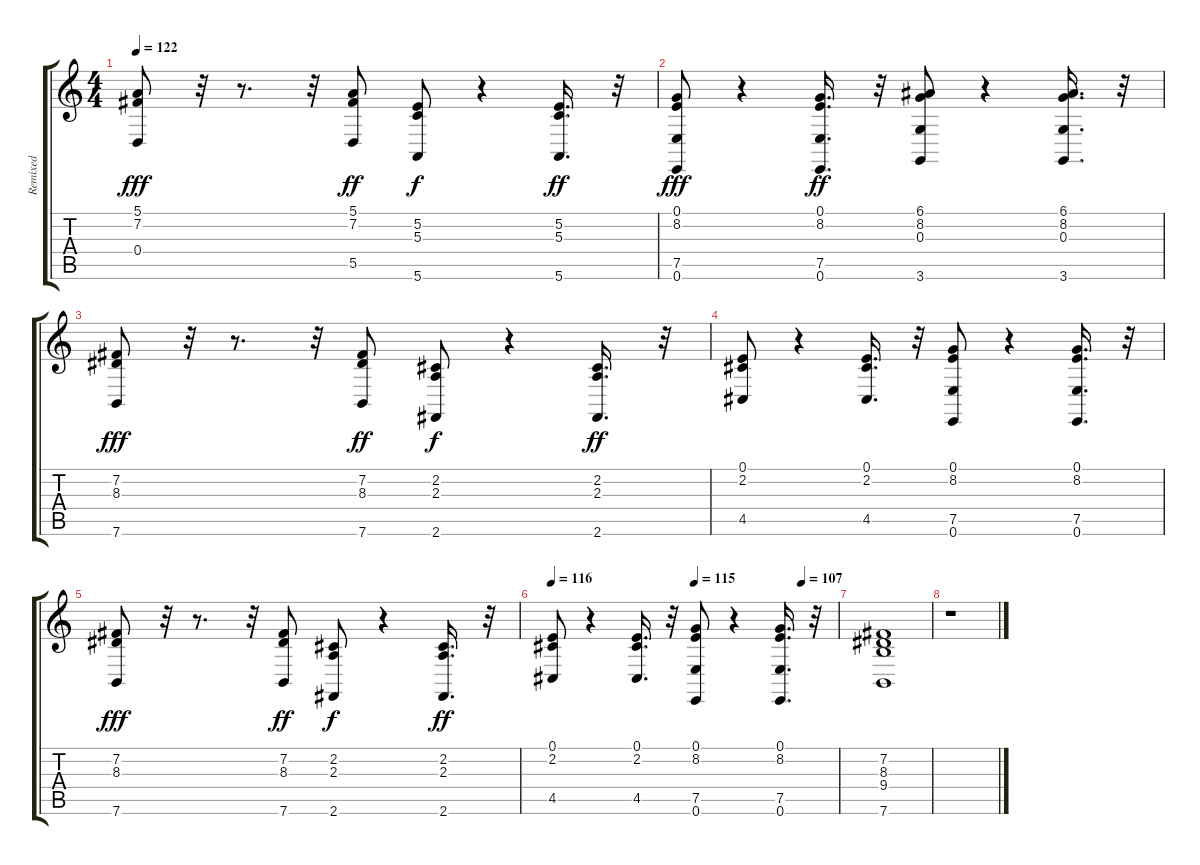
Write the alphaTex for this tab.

\track ("Remixed" "Remixed") {instrument electricgrandpiano}
\staff {score tabs}
\tuning (E4 B3 G3 D3 A2 E2) {hide}
\ts (4 4)
\tempo 122
\clef g2
\ks c
(5.1 7.2 0.4).8{dy fff} r.32 r.8{d} r.32 (5.1 7.2 5.5).8{dy ff} (5.2 5.3 5.6).8{dy f} r.4 (5.2 5.3 5.6).16{d dy ff} r.32 |
(0.1 8.2 7.5 0.6).8{dy fff} r.4 (0.1 8.2 7.5 0.6).16{d dy ff} r.32 (6.1 8.2 0.3 3.6).8 r.4 (6.1 8.2 0.3 3.6).16{d} r.32 |
(7.2 8.3 7.6).8{dy fff} r.32 r.8{d} r.32 (7.2 8.3 7.6).8{dy ff} (2.2 2.3 2.6).8{dy f} r.4 (2.2 2.3 2.6).16{d dy ff} r.32 |
(0.1 2.2 4.5).8 r.4 (0.1 2.2 4.5).16{d} r.32 (0.1 8.2 7.5 0.6).8 r.4 (0.1 8.2 7.5 0.6).16{d} r.32 |
(7.2 8.3 7.6).8{dy fff} r.32 r.8{d} r.32 (7.2 8.3 7.6).8{dy ff} (2.2 2.3 2.6).8{dy f} r.4 (2.2 2.3 2.6).16{d dy ff} r.32 |
\tempo 116
\tempo (115 0.5)
\tempo (107 0.875)
(0.1 2.2 4.5).8 r.4 (0.1 2.2 4.5).16{d} r.32 (0.1 8.2 7.5 0.6).8 r.4 (0.1 8.2 7.5 0.6).16{d} r.32 |
(7.2 8.3 9.4 7.6).1 |
r.1
